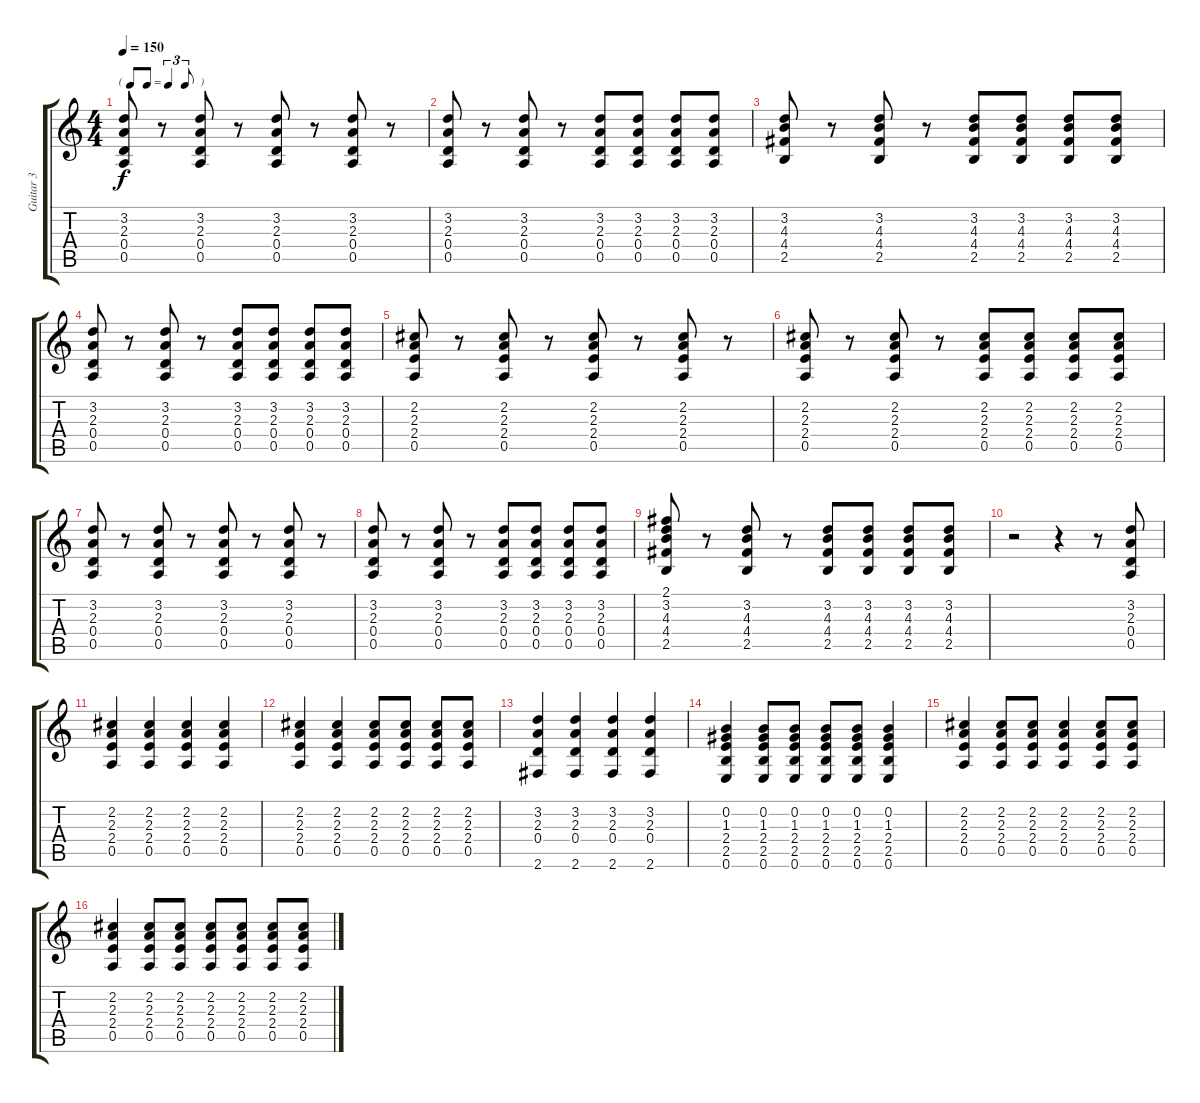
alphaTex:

\track ("Guitar 3" "Guitar 3") {instrument distortionguitar}
\staff {score tabs}
\tuning (E4 B3 G3 D3 A2 E2) {hide}
\ts (4 4)
\tf triplet8th
\tempo 150
\clef g2
\ks c
(3.2 2.3 0.4 0.5).8{dy f} r.8 (3.2 2.3 0.4 0.5).8 r.8 (3.2 2.3 0.4 0.5).8 r.8 (3.2 2.3 0.4 0.5).8 r.8 |
(3.2 2.3 0.4 0.5).8 r.8 (3.2 2.3 0.4 0.5).8 r.8 (3.2 2.3 0.4 0.5).8 (3.2 2.3 0.4 0.5).8 (3.2 2.3 0.4 0.5).8 (3.2 2.3 0.4 0.5).8 |
(3.2 4.3 4.4 2.5).8 r.8 (3.2 4.3 4.4 2.5).8 r.8 (3.2 4.3 4.4 2.5).8 (3.2 4.3 4.4 2.5).8 (3.2 4.3 4.4 2.5).8 (3.2 4.3 4.4 2.5).8 |
(3.2 2.3 0.4 0.5).8 r.8 (3.2 2.3 0.4 0.5).8 r.8 (3.2 2.3 0.4 0.5).8 (3.2 2.3 0.4 0.5).8 (3.2 2.3 0.4 0.5).8 (3.2 2.3 0.4 0.5).8 |
(2.2 2.3 2.4 0.5).8 r.8 (2.2 2.3 2.4 0.5).8 r.8 (2.2 2.3 2.4 0.5).8 r.8 (2.2 2.3 2.4 0.5).8 r.8 |
(2.2 2.3 2.4 0.5).8 r.8 (2.2 2.3 2.4 0.5).8 r.8 (2.2 2.3 2.4 0.5).8 (2.2 2.3 2.4 0.5).8 (2.2 2.3 2.4 0.5).8 (2.2 2.3 2.4 0.5).8 |
(3.2 2.3 0.4 0.5).8 r.8 (3.2 2.3 0.4 0.5).8 r.8 (3.2 2.3 0.4 0.5).8 r.8 (3.2 2.3 0.4 0.5).8 r.8 |
(3.2 2.3 0.4 0.5).8 r.8 (3.2 2.3 0.4 0.5).8 r.8 (3.2 2.3 0.4 0.5).8 (3.2 2.3 0.4 0.5).8 (3.2 2.3 0.4 0.5).8 (3.2 2.3 0.4 0.5).8 |
(2.1 3.2 4.3 4.4 2.5).8 r.8 (3.2 4.3 4.4 2.5).8 r.8 (3.2 4.3 4.4 2.5).8 (3.2 4.3 4.4 2.5).8 (3.2 4.3 4.4 2.5).8 (3.2 4.3 4.4 2.5).8 |
r.2 r.4 r.8 (3.2 2.3 0.4 0.5).8 |
(2.2 2.3 2.4 0.5).4 (2.2 2.3 2.4 0.5).4 (2.2 2.3 2.4 0.5).4 (2.2 2.3 2.4 0.5).4 |
(2.2 2.3 2.4 0.5).4 (2.2 2.3 2.4 0.5).4 (2.2 2.3 2.4 0.5).8 (2.2 2.3 2.4 0.5).8 (2.2 2.3 2.4 0.5).8 (2.2 2.3 2.4 0.5).8 |
(3.2 2.3 0.4 2.6).4 (3.2 2.3 0.4 2.6).4 (3.2 2.3 0.4 2.6).4 (3.2 2.3 0.4 2.6).4 |
(0.2 1.3 2.4 2.5 0.6).4 (0.2 1.3 2.4 2.5 0.6).8 (0.2 1.3 2.4 2.5 0.6).8 (0.2 1.3 2.4 2.5 0.6).8 (0.2 1.3 2.4 2.5 0.6).8 (0.2 1.3 2.4 2.5 0.6).4 |
(2.2 2.3 2.4 0.5).4 (2.2 2.3 2.4 0.5).8 (2.2 2.3 2.4 0.5).8 (2.2 2.3 2.4 0.5).4 (2.2 2.3 2.4 0.5).8 (2.2 2.3 2.4 0.5).8 |
(2.2 2.3 2.4 0.5).4 (2.2 2.3 2.4 0.5).8 (2.2 2.3 2.4 0.5).8 (2.2 2.3 2.4 0.5).8 (2.2 2.3 2.4 0.5).8 (2.2 2.3 2.4 0.5).8 (2.2 2.3 2.4 0.5).8
